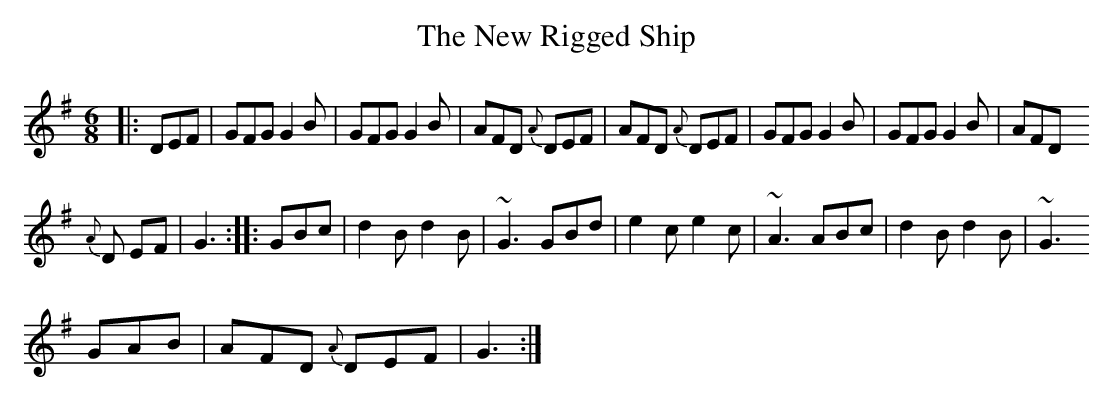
X:1
T:The New Rigged Ship
M:6/8
L:1/8
K:G
|:DEF|GFG G2 B|GFG G2 B|AFD {A}DEF|AFD {A}DEF|GFG G2 B|GFG G2 B|AFD
{A}D EF|G3:||:GBc|d2 B d2 B|~G3 GBd|e2 c e2 c|~A3 ABc|d2 B d2 B|~G3
GAB|AFD {A}DEF|G3:|
